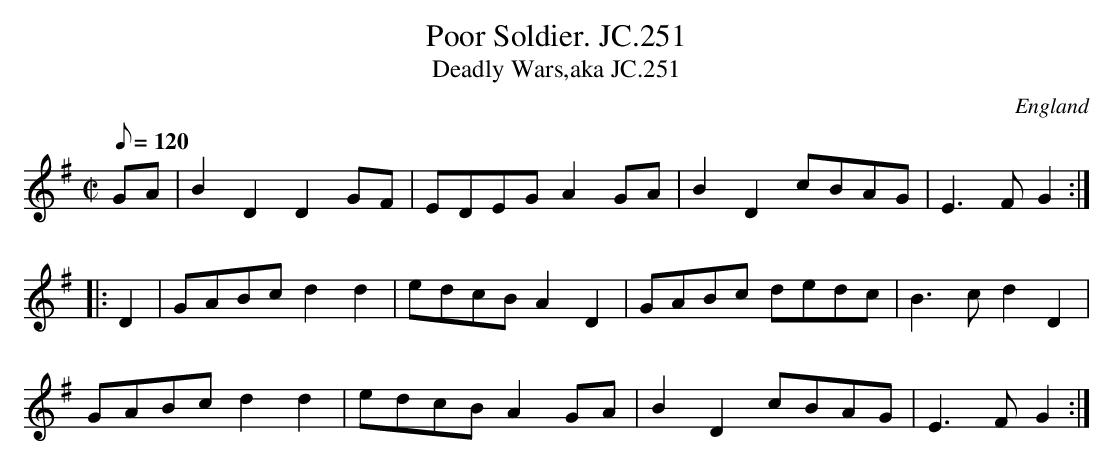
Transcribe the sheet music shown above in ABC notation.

X:1
T:Poor Soldier. JC.251
T:Deadly Wars,aka JC.251
M:C|
L:1/8
Q:120
O:England
K:G
GA|B2D2D2GF|EDEGA2GA|B2D2cBAG|E3FG2:|!
|:D2|GABcd2d2|edcBA2D2|GABc dedc|B3cd2D2|!
GABcd2d2|edcBA2GA|B2D2cBAG|E3FG2:|]
